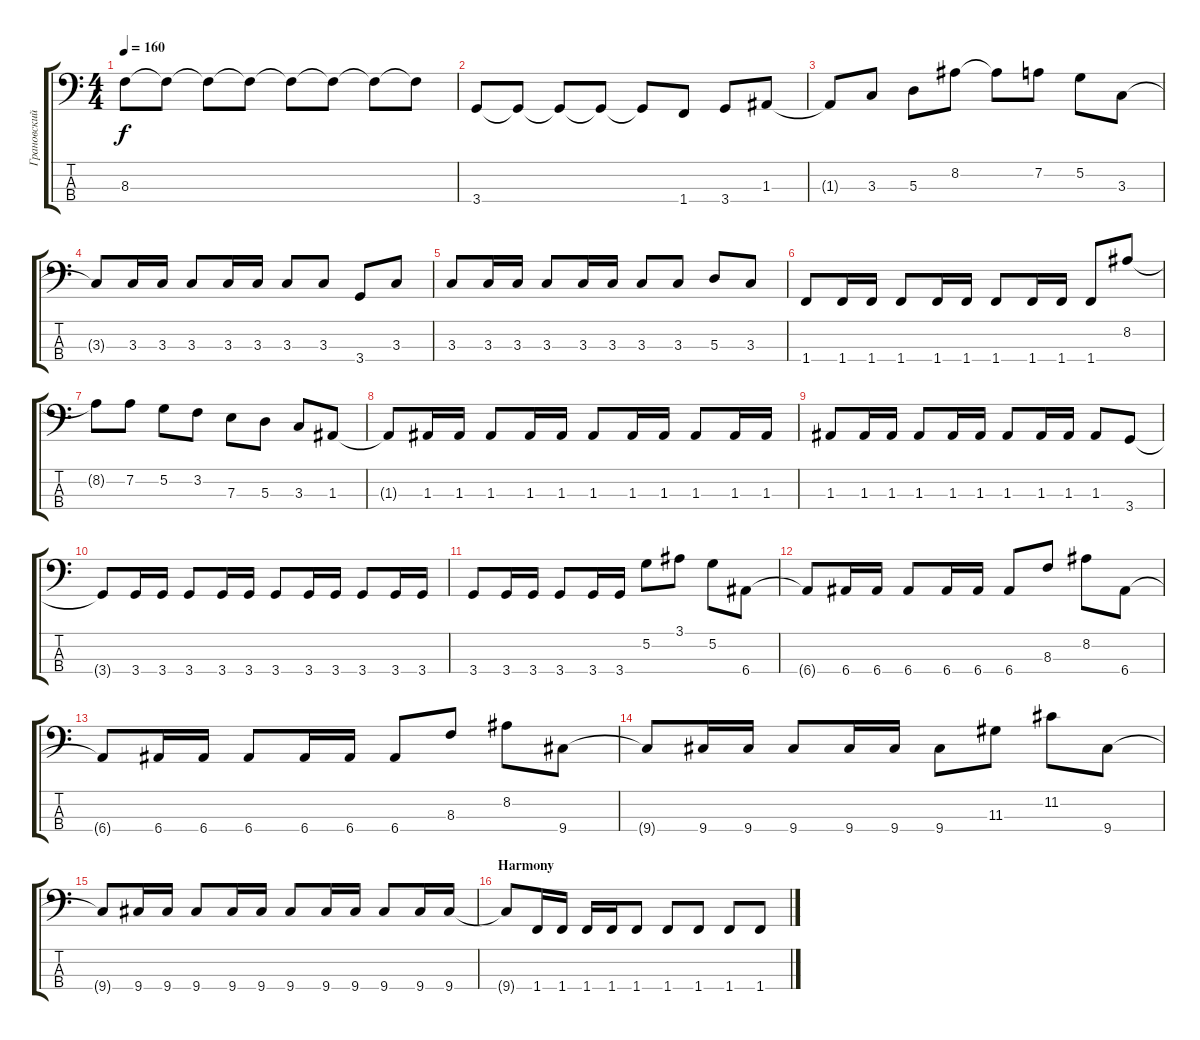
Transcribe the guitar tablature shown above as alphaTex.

\track ("Грановский (Bass)" "Грановский") {instrument electricbassfinger}
\staff {score tabs}
\tuning (G2 D2 A1 E1) {hide}
\ts (4 4)
\tempo 160
\clef f4
\ks c
8.3{t}.8{dy f} 8.3{t}.8 8.3{t}.8 8.3{t}.8 8.3{t}.8 8.3{t}.8 8.3{t}.8 8.3{t}.8 |
3.4.8 3.4{t}.8 3.4{t}.8 3.4{t}.8 3.4{t}.8 1.4.8 3.4.8 1.3.8 |
1.3{t}.8 3.3.8 5.3.8 8.2.8 8.2{t}.8 7.2.8 5.2.8 3.3.8 |
3.3{t}.8 3.3.16 3.3.16 3.3.8 3.3.16 3.3.16 3.3.8 3.3.8 3.4.8 3.3.8 |
3.3.8 3.3.16 3.3.16 3.3.8 3.3.16 3.3.16 3.3.8 3.3.8 5.3.8 3.3.8 |
1.4.8 1.4.16 1.4.16 1.4.8 1.4.16 1.4.16 1.4.8 1.4.16 1.4.16 1.4.8 8.2.8 |
8.2{t}.8 7.2.8 5.2.8 3.2.8 7.3.8 5.3.8 3.3.8 1.3.8 |
1.3{t}.8 1.3.16 1.3.16 1.3.8 1.3.16 1.3.16 1.3.8 1.3.16 1.3.16 1.3.8 1.3.16 1.3.16 |
1.3.8 1.3.16 1.3.16 1.3.8 1.3.16 1.3.16 1.3.8 1.3.16 1.3.16 1.3.8 3.4.8 |
3.4{t}.8 3.4.16 3.4.16 3.4.8 3.4.16 3.4.16 3.4.8 3.4.16 3.4.16 3.4.8 3.4.16 3.4.16 |
3.4.8 3.4.16 3.4.16 3.4.8 3.4.16 3.4.16 5.2.8 3.1.8 5.2.8 6.4.8 |
6.4{t}.8 6.4.16 6.4.16 6.4.8 6.4.16 6.4.16 6.4.8 8.3.8 8.2.8 6.4.8 |
6.4{t}.8 6.4.16 6.4.16 6.4.8 6.4.16 6.4.16 6.4.8 8.3.8 8.2.8 9.4.8 |
9.4{t}.8 9.4.16 9.4.16 9.4.8 9.4.16 9.4.16 9.4.8 11.3.8 11.2.8 9.4.8 |
9.4{t}.8 9.4.16 9.4.16 9.4.8 9.4.16 9.4.16 9.4.8 9.4.16 9.4.16 9.4.8 9.4.16 9.4.16 |
\section ("" "Harmony")
9.4{t}.8 1.4.16 1.4.16 1.4.16 1.4.16 1.4.8 1.4.8 1.4.8 1.4.8 1.4.8
